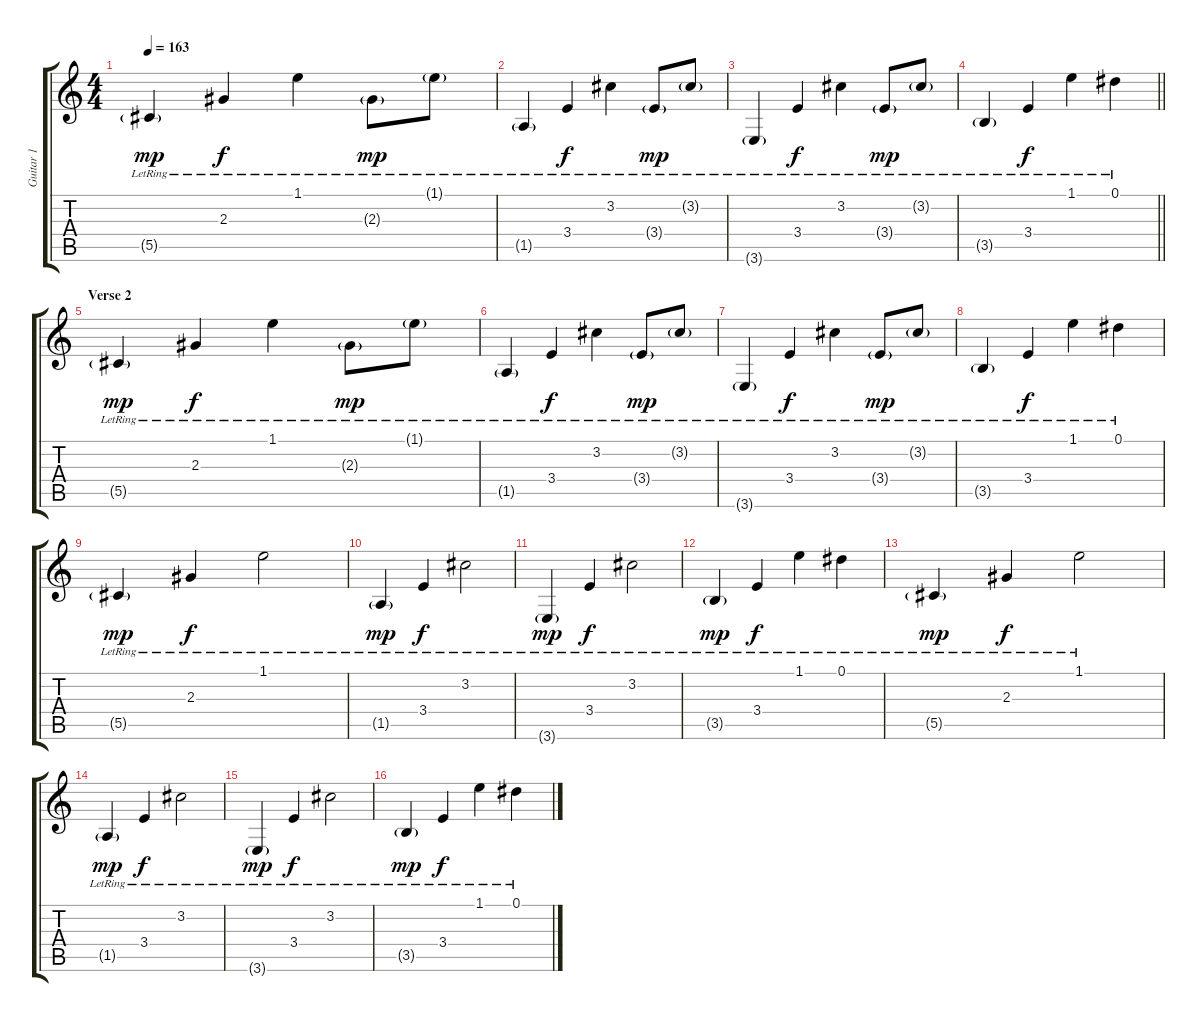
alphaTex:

\track ("Guitar 1" "Guitar 1") {instrument distortionguitar}
\staff {score tabs}
\tuning (Eb4 Bb3 Gb3 Db3 Ab2 Db2) {hide}
\ts (4 4)
\tempo 163
\clef g2
\ks c
5.5{g lr}.4{dy mp instrument acousticguitarsteel} 2.3{lr}.4{dy f} 1.1{lr}.4 2.3{g lr}.8{dy mp} 1.1{g lr}.8 |
1.5{g lr}.4 3.4{lr}.4{dy f} 3.2{lr}.4 3.4{g lr}.8{dy mp} 3.2{g lr}.8 |
3.6{g lr}.4 3.4{lr}.4{dy f} 3.2{lr}.4 3.4{g lr}.8{dy mp} 3.2{g lr}.8 |
\barLineRight lightlight
3.5{g lr}.4 3.4{lr}.4{dy f} 1.1{lr}.4 0.1{lr}.4 |
\section ("" "Verse 2")
5.5{g lr}.4{dy mp} 2.3{lr}.4{dy f} 1.1{lr}.4 2.3{g lr}.8{dy mp} 1.1{g lr}.8 |
1.5{g lr}.4 3.4{lr}.4{dy f} 3.2{lr}.4 3.4{g lr}.8{dy mp} 3.2{g lr}.8 |
3.6{g lr}.4 3.4{lr}.4{dy f} 3.2{lr}.4 3.4{g lr}.8{dy mp} 3.2{g lr}.8 |
3.5{g lr}.4 3.4{lr}.4{dy f} 1.1{lr}.4 0.1{lr}.4 |
5.5{g lr}.4{dy mp} 2.3{lr}.4{dy f} 1.1{lr}.2 |
1.5{g lr}.4{dy mp} 3.4{lr}.4{dy f} 3.2{lr}.2 |
3.6{g lr}.4{dy mp} 3.4{lr}.4{dy f} 3.2{lr}.2 |
3.5{g lr}.4{dy mp} 3.4{lr}.4{dy f} 1.1{lr}.4 0.1{lr}.4 |
5.5{g lr}.4{dy mp} 2.3{lr}.4{dy f} 1.1{lr}.2 |
1.5{g lr}.4{dy mp} 3.4{lr}.4{dy f} 3.2{lr}.2 |
3.6{g lr}.4{dy mp} 3.4{lr}.4{dy f} 3.2{lr}.2 |
3.5{g lr}.4{dy mp} 3.4{lr}.4{dy f} 1.1{lr}.4 0.1{lr}.4
